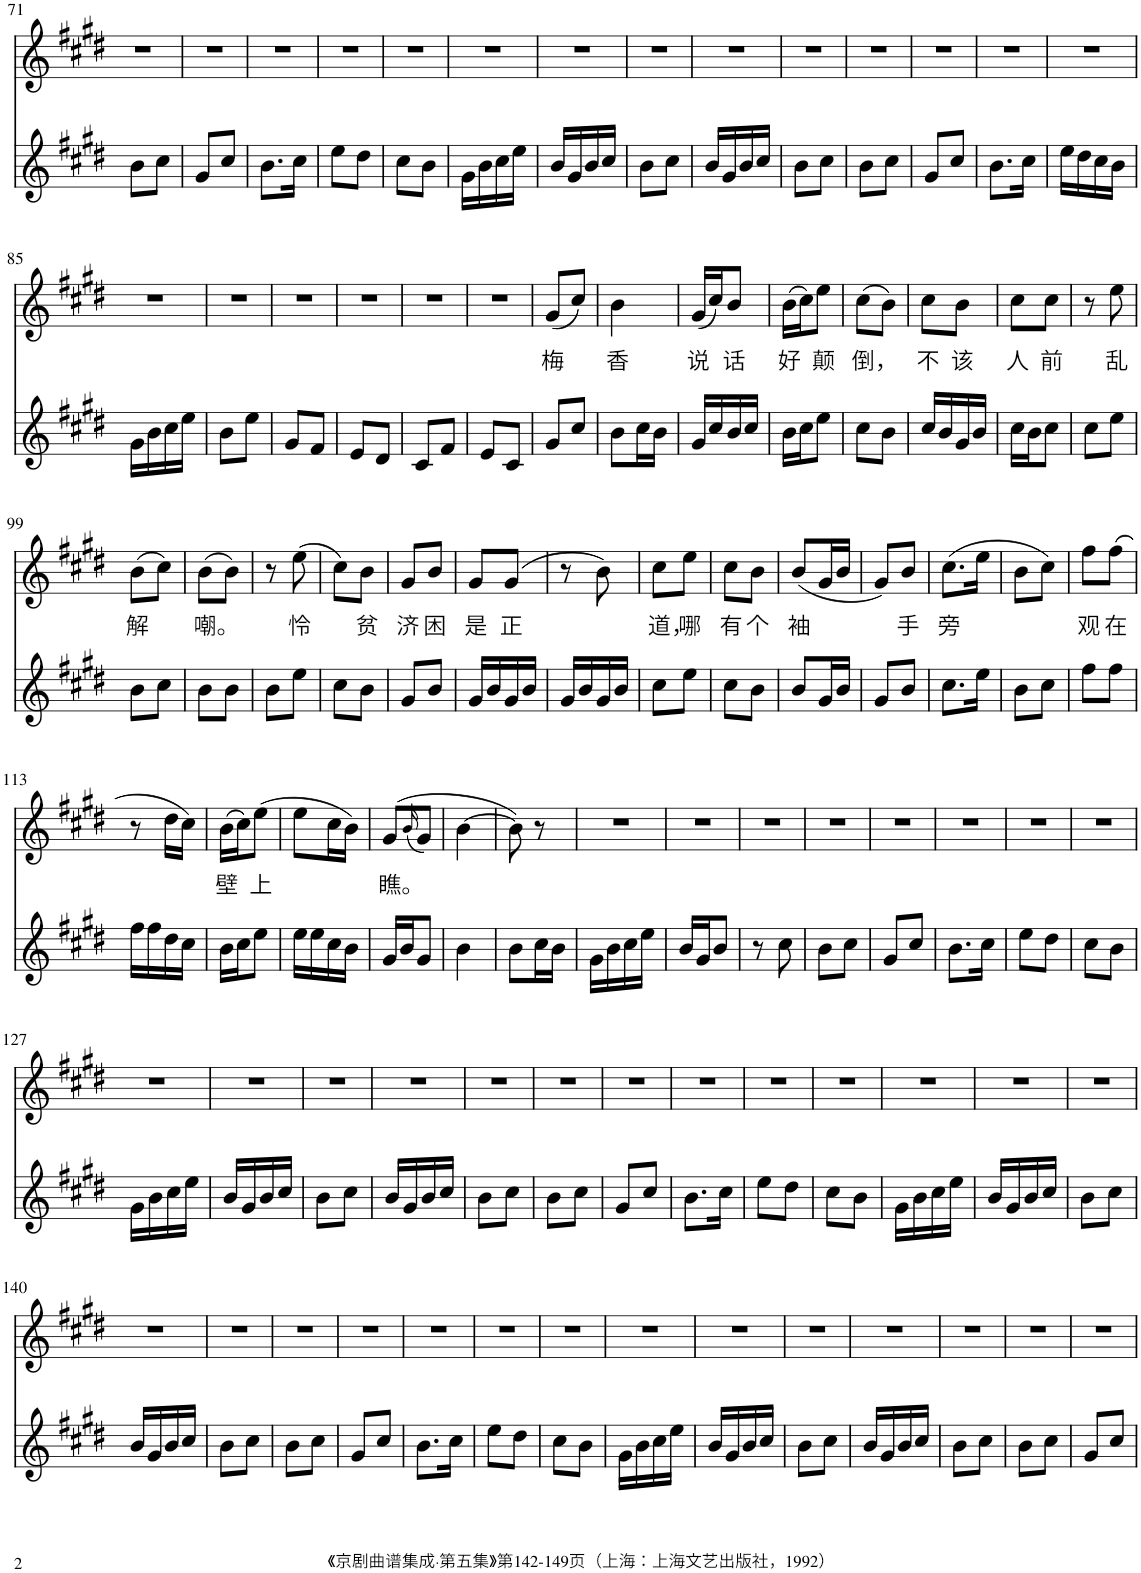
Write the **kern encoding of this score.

**kern	**kern	**text
*part2	*part1	*part1
*staff2	*staff1	*staff1
*I"Piano	*I"Piano	*
*I'Pno	*I'Pno	*
!!LO:PB:g=z
*clefG2	*clefG2	*
*k[f#c#g#d#]	*k[f#c#g#d#]	*
*M1/4	*M1/4	*
=71	=71	=71
8b\L	4r	.
8cc#\J	.	.
=72	=72	=72
8g#/L	4r	.
8cc#/J	.	.
=73	=73	=73
8.b\L	4r	.
16cc#\Jk	.	.
=74	=74	=74
8ee\L	4r	.
8dd#\J	.	.
=75	=75	=75
8cc#\L	4r	.
8b\J	.	.
=76	=76	=76
16g#\LL	4r	.
16b\	.	.
16cc#\	.	.
16ee\JJ	.	.
=77	=77	=77
16b/LL	4r	.
16g#/	.	.
16b/	.	.
16cc#/JJ	.	.
=78	=78	=78
8b\L	4r	.
8cc#\J	.	.
=79	=79	=79
16b/LL	4r	.
16g#/	.	.
16b/	.	.
16cc#/JJ	.	.
=80	=80	=80
8b\L	4r	.
8cc#\J	.	.
=81	=81	=81
8b\L	4r	.
8cc#\J	.	.
=82	=82	=82
8g#/L	4r	.
8cc#/J	.	.
=83	=83	=83
8.b\L	4r	.
16cc#\Jk	.	.
=84	=84	=84
16ee\LL	4r	.
16dd#\	.	.
16cc#\	.	.
16b\JJ	.	.
!!LO:LB:g=z
=85	=85	=85
16g#\LL	4r	.
16b\	.	.
16cc#\	.	.
16ee\JJ	.	.
=86	=86	=86
8b\L	4r	.
8ee\J	.	.
=87	=87	=87
8g#/L	4r	.
8f#/J	.	.
=88	=88	=88
8e/L	4r	.
8d#/J	.	.
=89	=89	=89
8c#/L	4r	.
8f#/J	.	.
=90	=90	=90
8e/L	4r	.
8c#/J	.	.
=91	=91	=91
!	!	!LO:LY:b
8g#/L	(8g#/L	梅
8cc#/J	8cc#/J)	.
=92	=92	=92
!	!	!LO:LY:b
8b\L	4b\	香
16cc#\L	.	.
16b\JJ	.	.
=93	=93	=93
!	!	!LO:LY:b
16g#/LL	(16g#/LL	说
16cc#/	16cc#/J)	.
!	!	!LO:LY:b
16b/	8b/J	话
16cc#/JJ	.	.
=94	=94	=94
!	!	!LO:LY:b
16b\LL	(16b\LL	好
16cc#\J	16cc#\J)	.
!	!	!LO:LY:b
8ee\J	8ee\J	颠
=95	=95	=95
!	!	!LO:LY:b
8cc#\L	(8cc#\L	倒，
8b\J	8b\J)	.
=96	=96	=96
!	!	!LO:LY:b
16cc#/LL	8cc#\L	不
16b/	.	.
!	!	!LO:LY:b
16g#/	8b\J	该
16b/JJ	.	.
=97	=97	=97
!	!	!LO:LY:b
16cc#\LL	8cc#\L	人
16b\J	.	.
!	!	!LO:LY:b
8cc#\J	8cc#\J	前
=98	=98	=98
8cc#\L	8r	.
!	!	!LO:LY:b
8ee\J	8ee\	乱
!!LO:LB:g=z
=99	=99	=99
!	!	!LO:LY:b
8b\L	(8b\L	解
8cc#\J	8cc#\J)	.
=100	=100	=100
!	!	!LO:LY:b
8b\L	(8b\L	嘲。
8b\J	8b\J)	.
=101	=101	=101
8b\L	8r	.
!	!	!LO:LY:b
8ee\J	(8ee\	怜
=102	=102	=102
8cc#\L	8cc#\L)	.
!	!	!LO:LY:b
8b\J	8b\J	贫
=103	=103	=103
!	!	!LO:LY:b
8g#/L	8g#/L	济
!	!	!LO:LY:b
8b/J	8b/J	困
=104	=104	=104
!	!	!LO:LY:b
16g#/LL	8g#/L	是
16b/	.	.
!	!	!LO:LY:b
16g#/	(8g#/J	正
16b/JJ	.	.
=105	=105	=105
16g#/LL	8r	.
16b/	.	.
16g#/	8b\)	.
16b/JJ	.	.
=106	=106	=106
!	!	!LO:LY:b
8cc#\L	8cc#\L	道，
!	!	!LO:LY:b
8ee\J	8ee\J	哪
=107	=107	=107
!	!	!LO:LY:b
8cc#\L	8cc#\L	有
!	!	!LO:LY:b
8b\J	8b\J	个
=108	=108	=108
!	!	!LO:LY:b
8b/L	(8b/L	袖
16g#/L	16g#/L	.
16b/JJ	16b/JJ	.
=109	=109	=109
8g#/L	8g#/L)	.
!	!	!LO:LY:b
8b/J	8b/J	手
=110	=110	=110
!	!	!LO:LY:b
8.cc#\L	(8.cc#\L	旁
16ee\Jk	16ee\Jk	.
=111	=111	=111
8b\L	8b\L	.
8cc#\J	8cc#\J)	.
=112	=112	=112
!	!	!LO:LY:b
8ff#\L	8ff#\L	观
!	!	!LO:LY:b
8ff#\J	(8ff#\J	在
!!LO:LB:g=z
=113	=113	=113
16ff#\LL	8r	.
16ff#\	.	.
16dd#\	16dd#\LL	.
16cc#\JJ	16cc#\JJ)	.
=114	=114	=114
!	!	!LO:LY:b
16b\LL	(16b\LL	壁
16cc#\J	16cc#\J)	.
!	!	!LO:LY:b
8ee\J	(8ee\J	上
=115	=115	=115
16ee\LL	8ee\L	.
16ee\	.	.
16cc#\	16cc#\L	.
16b\JJ	16b\JJ)	.
=116	=116	=116
!	!	!LO:LY:b
16g#/LL	(8g#/L	瞧。
16b/J	.	.
.	(16qb/	.
8g#/J	8g#/J)	.
=117	=117	=117
4b\	[4b\	.
=118	=118	=118
8b\L	8b\])	.
16cc#\L	8r	.
16b\JJ	.	.
=119	=119	=119
16g#\LL	4r	.
16b\	.	.
16cc#\	.	.
16ee\JJ	.	.
=120	=120	=120
16b/LL	4r	.
16g#/J	.	.
8b/J	.	.
=121	=121	=121
8r	4r	.
8cc#\	.	.
=122	=122	=122
8b\L	4r	.
8cc#\J	.	.
=123	=123	=123
8g#/L	4r	.
8cc#/J	.	.
=124	=124	=124
8.b\L	4r	.
16cc#\Jk	.	.
=125	=125	=125
8ee\L	4r	.
8dd#\J	.	.
=126	=126	=126
8cc#\L	4r	.
8b\J	.	.
!!LO:LB:g=z
=127	=127	=127
16g#\LL	4r	.
16b\	.	.
16cc#\	.	.
16ee\JJ	.	.
=128	=128	=128
16b/LL	4r	.
16g#/	.	.
16b/	.	.
16cc#/JJ	.	.
=129	=129	=129
8b\L	4r	.
8cc#\J	.	.
=130	=130	=130
16b/LL	4r	.
16g#/	.	.
16b/	.	.
16cc#/JJ	.	.
=131	=131	=131
8b\L	4r	.
8cc#\J	.	.
=132	=132	=132
8b\L	4r	.
8cc#\J	.	.
=133	=133	=133
8g#/L	4r	.
8cc#/J	.	.
=134	=134	=134
8.b\L	4r	.
16cc#\Jk	.	.
=135	=135	=135
8ee\L	4r	.
8dd#\J	.	.
=136	=136	=136
8cc#\L	4r	.
8b\J	.	.
=137	=137	=137
16g#\LL	4r	.
16b\	.	.
16cc#\	.	.
16ee\JJ	.	.
=138	=138	=138
16b/LL	4r	.
16g#/	.	.
16b/	.	.
16cc#/JJ	.	.
=139	=139	=139
8b\L	4r	.
8cc#\J	.	.
!!LO:LB:g=z
=140	=140	=140
16b/LL	4r	.
16g#/	.	.
16b/	.	.
16cc#/JJ	.	.
=141	=141	=141
8b\L	4r	.
8cc#\J	.	.
=142	=142	=142
8b\L	4r	.
8cc#\J	.	.
=143	=143	=143
8g#/L	4r	.
8cc#/J	.	.
=144	=144	=144
8.b\L	4r	.
16cc#\Jk	.	.
=145	=145	=145
8ee\L	4r	.
8dd#\J	.	.
=146	=146	=146
8cc#\L	4r	.
8b\J	.	.
=147	=147	=147
16g#\LL	4r	.
16b\	.	.
16cc#\	.	.
16ee\JJ	.	.
=148	=148	=148
16b/LL	4r	.
16g#/	.	.
16b/	.	.
16cc#/JJ	.	.
=149	=149	=149
8b\L	4r	.
8cc#\J	.	.
=150	=150	=150
16b/LL	4r	.
16g#/	.	.
16b/	.	.
16cc#/JJ	.	.
=151	=151	=151
8b\L	4r	.
8cc#\J	.	.
=152	=152	=152
8b\L	4r	.
8cc#\J	.	.
=153	=153	=153
8g#/L	4r	.
8cc#/J	.	.
=	=	=
*-	*-	*-
